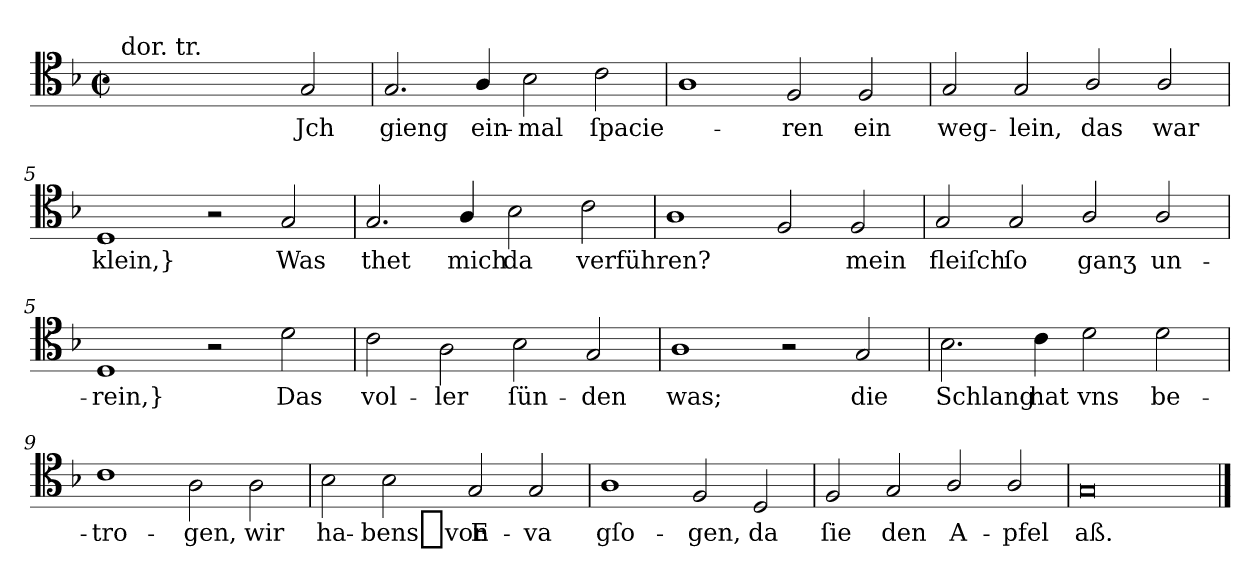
**kern	**text
*part1	*part1
*staff1	*staff1
*clefC4	*
*k[b-]	*
*G:dor	*
*M4/2	*
*met(c|)	*
=1	=1
!LO:TX:a:t=dor. tr.	!
1ryy	.
2ryy	.
2G	Jch
=2	=2
2.G	gieng
4A/	ein-
2B-	-mal
2c	ſpacie-
=3	=3
1A	.
2F	-ren
2F	ein
=4	=4
2G	weg-
2G	-lein,
2A/	das
2A/	war
=5	=5
1D	klein,}
2r	.
2G	Was
=2	=2
2.G	thet
4A/	mich
2B-	da
2c	verführen?
=3	=3
1A	.
2F	.
2F	mein
=4	=4
2G	fleiſch
2G	ſo
2A/	ganʒ
2A/	un-
=5	=5
1D	-rein,}
2r	.
2d	Das
=6	=6
2c	vol-
2A	-ler
2B-	ſün-
2G	-den
=7	=7
1A	was;
2r	.
2G	die
=8	=8
2.B-	Schlang
4c	hat
2d	vns
2d	be-
=9	=9
1c	-tro-
2A	-gen,
2A	wir
=10	=10
2B-	ha-
2B-\	-bens_von
2G	E-
2G	-va
=11	=11
1A	gſo-
2F	-gen,
2D	da
=12	=12
2F	ſie
2G	den
2A/	A-
2A/	-pfel
=13	=13
0G/	aß.
==	==
*-	*-
